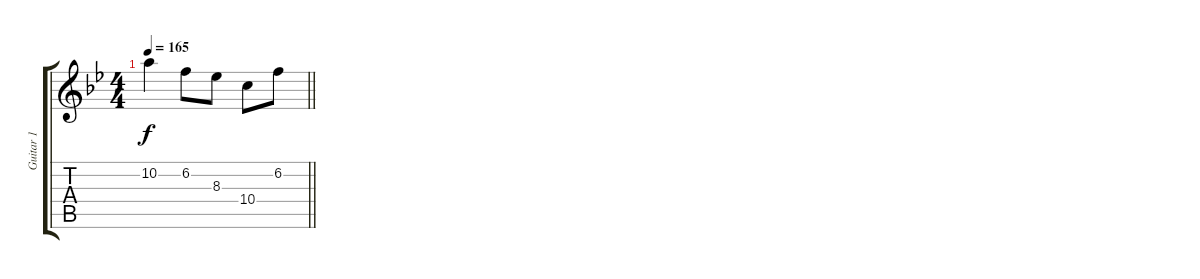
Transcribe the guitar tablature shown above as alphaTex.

\track ("Guitar 1" "Guitar 1") {instrument distortionguitar}
\staff {score tabs}
\tuning (E4 B3 G3 D3 A2 E2) {hide}
\ts (4 4)
\tempo 165
\clef g2
\barLineRight lightlight
\ks bb
10.2.4{dy f} 6.2.8 8.3.8 10.4.8 6.2.8
